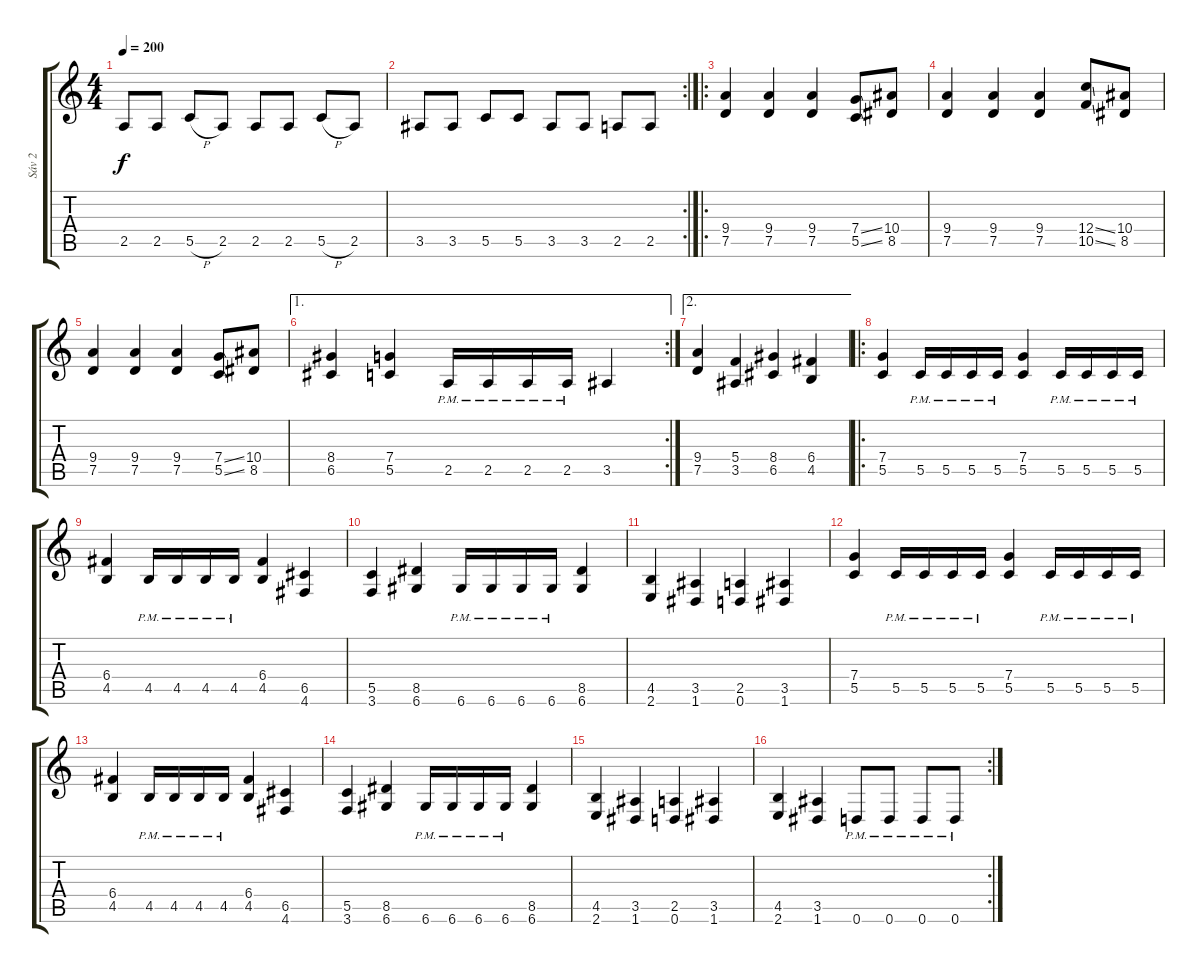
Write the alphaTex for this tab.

\track ("Sáv 2" "Sáv 2") {instrument electricguitarclean}
\staff {score tabs}
\tuning (D4 A3 F3 C3 G2 D2) {hide}
\ts (4 4)
\tempo 200
\clef g2
\ks c
2.5.8{dy f} 2.5.8 5.5{h}.8 2.5.8 2.5.8 2.5.8 5.5{h}.8 2.5.8 |
\rc 2
3.5.8 3.5.8 5.5.8 5.5.8 3.5.8 3.5.8 2.5.8 2.5.8 |
\ro
(9.4 7.5).4 (9.4 7.5).4 (9.4 7.5).4 (7.4{ss} 5.5{ss}).8 (10.4 8.5).8 |
(9.4 7.5).4 (9.4 7.5).4 (9.4 7.5).4 (12.4{ss} 10.5{ss}).8 (10.4 8.5).8 |
(9.4 7.5).4 (9.4 7.5).4 (9.4 7.5).4 (7.4{ss} 5.5{ss}).8 (10.4 8.5).8 |
\ae 1
\rc 2
(8.4 6.5).4 (7.4 5.5).4 2.5{pm}.16 2.5{pm}.16 2.5{pm}.16 2.5{pm}.16 3.5.4 |
\ae 2
(9.4 7.5).4 (5.4 3.5).4 (8.4 6.5).4 (6.4 4.5).4 |
\ro
(7.4 5.5).4 5.5{pm}.16 5.5{pm}.16 5.5{pm}.16 5.5{pm}.16 (7.4 5.5).4 5.5{pm}.16 5.5{pm}.16 5.5{pm}.16 5.5{pm}.16 |
(6.4 4.5).4 4.5{pm}.16 4.5{pm}.16 4.5{pm}.16 4.5{pm}.16 (6.4 4.5).4 (6.5 4.6).4 |
(5.5 3.6).4 (8.5 6.6).4 6.6{pm}.16 6.6{pm}.16 6.6{pm}.16 6.6{pm}.16 (8.5 6.6).4 |
(4.5 2.6).4 (3.5 1.6).4 (2.5 0.6).4 (3.5 1.6).4 |
(7.4 5.5).4 5.5{pm}.16 5.5{pm}.16 5.5{pm}.16 5.5{pm}.16 (7.4 5.5).4 5.5{pm}.16 5.5{pm}.16 5.5{pm}.16 5.5{pm}.16 |
(6.4 4.5).4 4.5{pm}.16 4.5{pm}.16 4.5{pm}.16 4.5{pm}.16 (6.4 4.5).4 (6.5 4.6).4 |
(5.5 3.6).4 (8.5 6.6).4 6.6{pm}.16 6.6{pm}.16 6.6{pm}.16 6.6{pm}.16 (8.5 6.6).4 |
(4.5 2.6).4 (3.5 1.6).4 (2.5 0.6).4 (3.5 1.6).4 |
\rc 2
(4.5 2.6).4 (3.5 1.6).4 0.6{pm}.8 0.6{pm}.8 0.6{pm}.8 0.6{pm}.8
